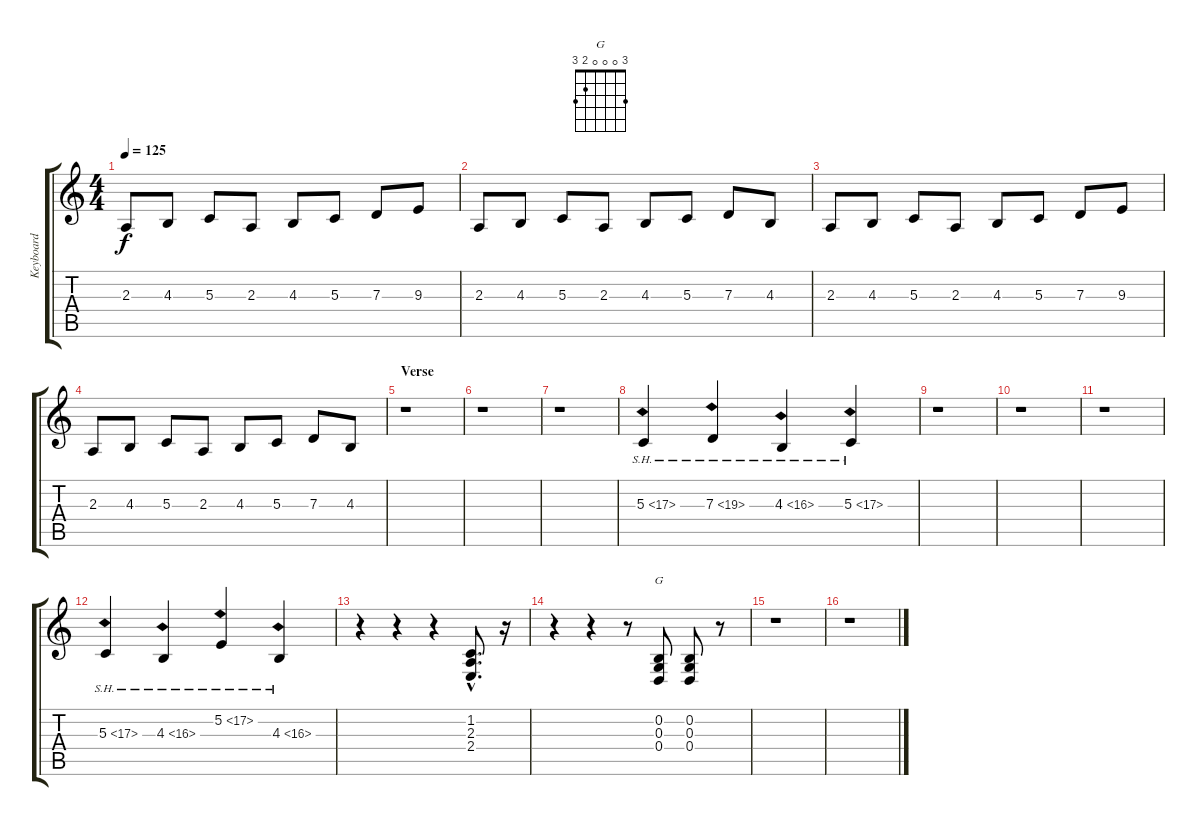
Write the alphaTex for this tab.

\track ("Keyboard" "Keyboard") {instrument lead2sawtooth}
\staff {score tabs}
\tuning (E4 B3 G3 D3 A2 E2) {hide}
\chord ("G" 3 0 0 0 2 3)
\ts (4 4)
\tempo 125
\clef g2
\ks c
2.3.8{dy f} 4.3.8 5.3.8 2.3.8 4.3.8 5.3.8 7.3.8 9.3.8 |
2.3.8 4.3.8 5.3.8 2.3.8 4.3.8 5.3.8 7.3.8 4.3.8 |
2.3.8 4.3.8 5.3.8 2.3.8 4.3.8 5.3.8 7.3.8 9.3.8 |
2.3.8 4.3.8 5.3.8 2.3.8 4.3.8 5.3.8 7.3.8 4.3.8 |
\section ("" "Verse")
r.1 |
r.1 |
r.1 |
5.3{sh 12}.4 7.3{sh 12}.4 4.3{sh 12}.4 5.3{sh 12}.4 |
r.1 |
r.1 |
r.1 |
5.3{sh 12}.4 4.3{sh 12}.4 5.2{sh 12}.4 4.3{sh 12}.4 |
r.4 r.4 r.4 (1.2{hac} 2.3{hac} 2.4{hac}).8{d} r.16 |
r.4 r.4 r.8 (0.2 0.3 0.4).8{ch "G"} (0.2 0.3 0.4).8 r.8 |
r.1 |
r.1
